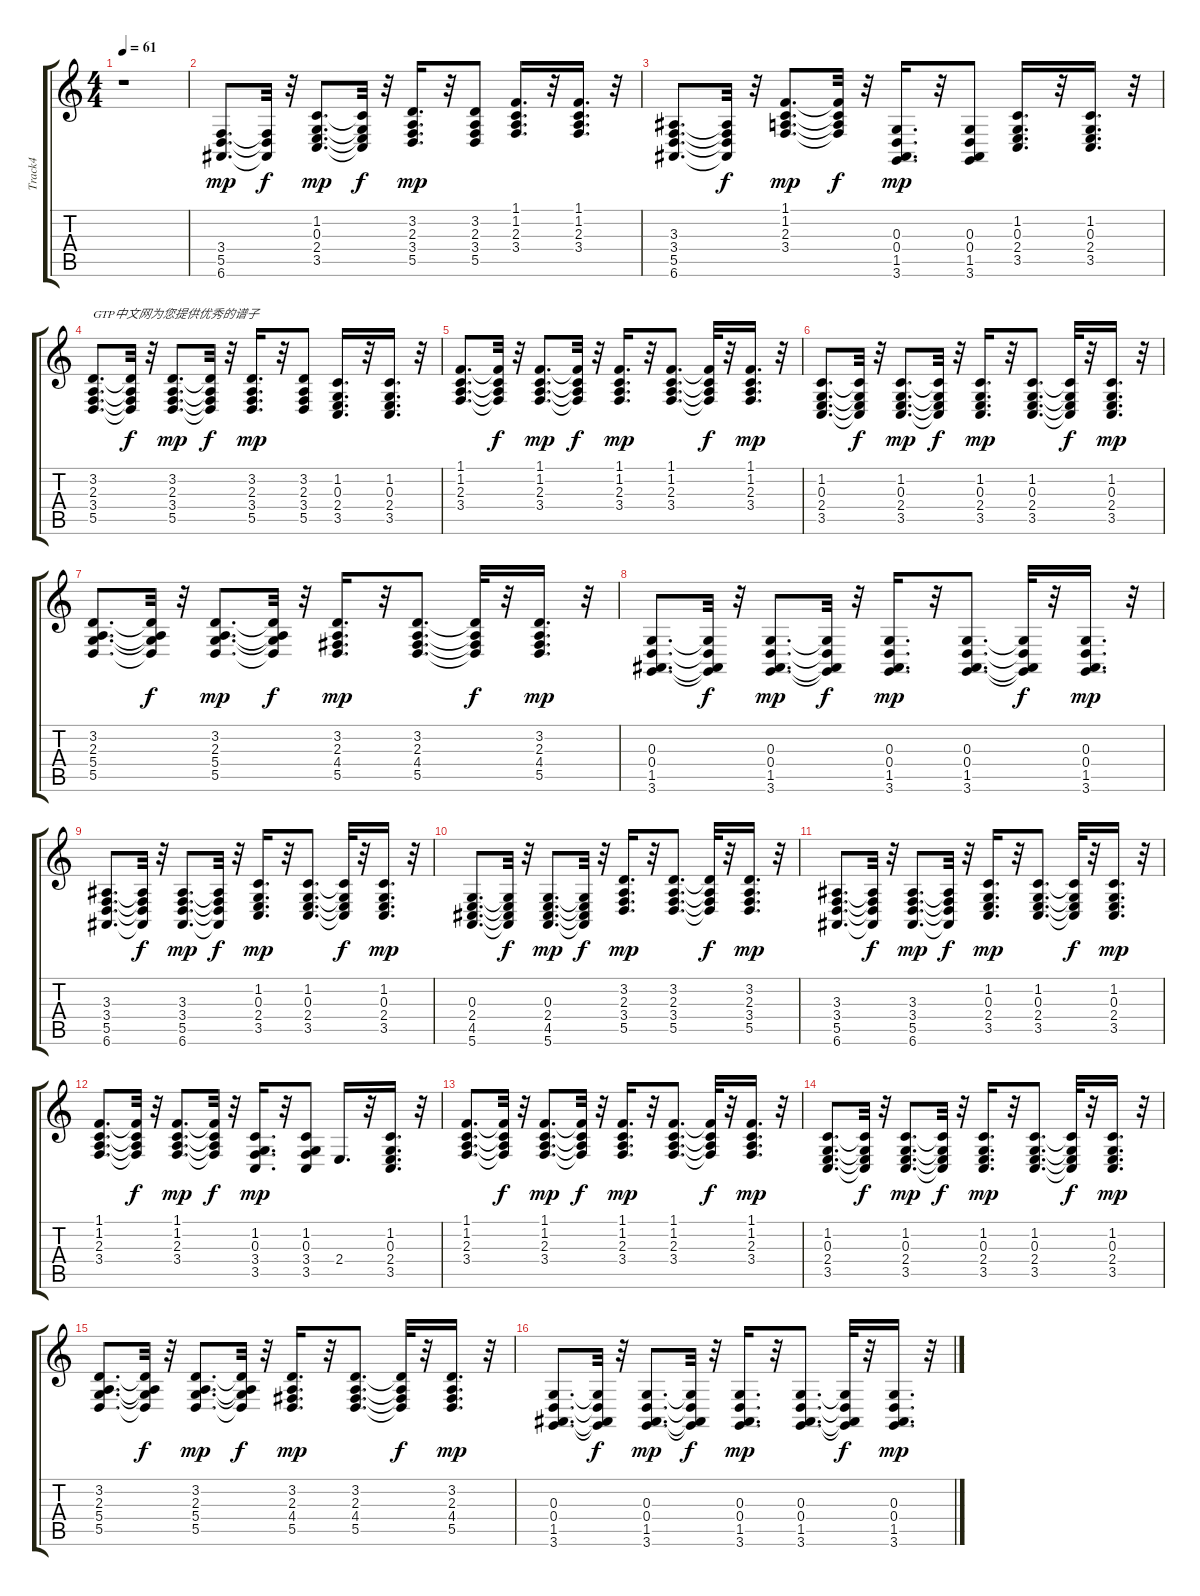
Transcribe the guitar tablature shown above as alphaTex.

\track ("Track4" "Track4") {instrument honkytonkpiano}
\staff {score tabs}
\tuning (E4 B3 G3 D3 A2 E2) {hide}
\ts (4 4)
\tempo 61
\clef g2
\ks c
r.1{dy mp instrument honkytonkpiano} |
(3.4 5.5 6.6).8{d} (3.4{t} 5.5{t} 6.6{t}).32{dy f} r.32 (1.2 0.3 2.4 3.5).8{d dy mp} (1.2{t} 0.3{t} 2.4{t} 3.5{t}).32{dy f} r.32 (3.2 2.3 3.4 5.5).16{d dy mp} r.32 (3.2 2.3 3.4 5.5).8 (1.1 1.2 2.3 3.4).16{d} r.32 (1.1 1.2 2.3 3.4).16{d} r.32 |
(3.3 3.4 5.5 6.6).8{d} (3.3{t} 3.4{t} 5.5{t} 6.6{t}).32{dy f} r.32 (1.1 1.2 2.3 3.4).8{d dy mp} (1.1{t} 1.2{t} 2.3{t} 3.4{t}).32{dy f} r.32 (0.3 0.4 1.5 3.6).16{d dy mp} r.32 (0.3 0.4 1.5 3.6).8 (1.2 0.3 2.4 3.5).16{d} r.32 (1.2 0.3 2.4 3.5).16{d} r.32 |
(3.2 2.3 3.4 5.5).8{d txt "GTP中文网为您提供优秀的谱子"} (3.2{t} 2.3{t} 3.4{t} 5.5{t}).32{dy f} r.32 (3.2 2.3 3.4 5.5).8{d dy mp} (3.2{t} 2.3{t} 3.4{t} 5.5{t}).32{dy f} r.32 (3.2 2.3 3.4 5.5).16{d dy mp} r.32 (3.2 2.3 3.4 5.5).8 (1.2 0.3 2.4 3.5).16{d} r.32 (1.2 0.3 2.4 3.5).16{d} r.32 |
(1.1 1.2 2.3 3.4).8{d} (1.1{t} 1.2{t} 2.3{t} 3.4{t}).32{dy f} r.32 (1.1 1.2 2.3 3.4).8{d dy mp} (1.1{t} 1.2{t} 2.3{t} 3.4{t}).32{dy f} r.32 (1.1 1.2 2.3 3.4).16{d dy mp} r.32 (1.1 1.2 2.3 3.4).8{d} (1.1{t} 1.2{t} 2.3{t} 3.4{t}).32{dy f} r.32 (1.1 1.2 2.3 3.4).16{d dy mp} r.32 |
(1.2 0.3 2.4 3.5).8{d} (1.2{t} 0.3{t} 2.4{t} 3.5{t}).32{dy f} r.32 (1.2 0.3 2.4 3.5).8{d dy mp} (1.2{t} 0.3{t} 2.4{t} 3.5{t}).32{dy f} r.32 (1.2 0.3 2.4 3.5).16{d dy mp} r.32 (1.2 0.3 2.4 3.5).8{d} (1.2{t} 0.3{t} 2.4{t} 3.5{t}).32{dy f} r.32 (1.2 0.3 2.4 3.5).16{d dy mp} r.32 |
(3.2 2.3 5.4 5.5).8{d} (3.2{t} 2.3{t} 5.4{t} 5.5{t}).32{dy f} r.32 (3.2 2.3 5.4 5.5).8{d dy mp} (3.2{t} 2.3{t} 5.4{t} 5.5{t}).32{dy f} r.32 (3.2 2.3 4.4 5.5).16{d dy mp} r.32 (3.2 2.3 4.4 5.5).8{d} (3.2{t} 2.3{t} 4.4{t} 5.5{t}).32{dy f} r.32 (3.2 2.3 4.4 5.5).16{d dy mp} r.32 |
(0.3 0.4 1.5 3.6).8{d} (0.3{t} 0.4{t} 1.5{t} 3.6{t}).32{dy f} r.32 (0.3 0.4 1.5 3.6).8{d dy mp} (0.3{t} 0.4{t} 1.5{t} 3.6{t}).32{dy f} r.32 (0.3 0.4 1.5 3.6).16{d dy mp} r.32 (0.3 0.4 1.5 3.6).8{d} (0.3{t} 0.4{t} 1.5{t} 3.6{t}).32{dy f} r.32 (0.3 0.4 1.5 3.6).16{d dy mp} r.32 |
(3.3 3.4 5.5 6.6).8{d} (3.3{t} 3.4{t} 5.5{t} 6.6{t}).32{dy f} r.32 (3.3 3.4 5.5 6.6).8{d dy mp} (3.3{t} 3.4{t} 5.5{t} 6.6{t}).32{dy f} r.32 (1.2 0.3 2.4 3.5).16{d dy mp} r.32 (1.2 0.3 2.4 3.5).8{d} (1.2{t} 0.3{t} 2.4{t} 3.5{t}).32{dy f} r.32 (1.2 0.3 2.4 3.5).16{d dy mp} r.32 |
(0.3 2.4 4.5 5.6).8{d} (0.3{t} 2.4{t} 4.5{t} 5.6{t}).32{dy f} r.32 (0.3 2.4 4.5 5.6).8{d dy mp} (0.3{t} 2.4{t} 4.5{t} 5.6{t}).32{dy f} r.32 (3.2 2.3 3.4 5.5).16{d dy mp} r.32 (3.2 2.3 3.4 5.5).8{d} (3.2{t} 2.3{t} 3.4{t} 5.5{t}).32{dy f} r.32 (3.2 2.3 3.4 5.5).16{d dy mp} r.32 |
(3.3 3.4 5.5 6.6).8{d} (3.3{t} 3.4{t} 5.5{t} 6.6{t}).32{dy f} r.32 (3.3 3.4 5.5 6.6).8{d dy mp} (3.3{t} 3.4{t} 5.5{t} 6.6{t}).32{dy f} r.32 (1.2 0.3 2.4 3.5).16{d dy mp} r.32 (1.2 0.3 2.4 3.5).8{d} (1.2{t} 0.3{t} 2.4{t} 3.5{t}).32{dy f} r.32 (1.2 0.3 2.4 3.5).16{d dy mp} r.32 |
(1.1 1.2 2.3 3.4).8{d} (1.1{t} 1.2{t} 2.3{t} 3.4{t}).32{dy f} r.32 (1.1 1.2 2.3 3.4).8{d dy mp} (1.1{t} 1.2{t} 2.3{t} 3.4{t}).32{dy f} r.32 (1.2 0.3 3.4 3.5).16{d dy mp} r.32 (1.2 0.3 3.4 3.5).8 2.4.16{d} r.32 (1.2 0.3 2.4 3.5).16{d} r.32 |
(1.1 1.2 2.3 3.4).8{d} (1.1{t} 1.2{t} 2.3{t} 3.4{t}).32{dy f} r.32 (1.1 1.2 2.3 3.4).8{d dy mp} (1.1{t} 1.2{t} 2.3{t} 3.4{t}).32{dy f} r.32 (1.1 1.2 2.3 3.4).16{d dy mp} r.32 (1.1 1.2 2.3 3.4).8{d} (1.1{t} 1.2{t} 2.3{t} 3.4{t}).32{dy f} r.32 (1.1 1.2 2.3 3.4).16{d dy mp} r.32 |
(1.2 0.3 2.4 3.5).8{d} (1.2{t} 0.3{t} 2.4{t} 3.5{t}).32{dy f} r.32 (1.2 0.3 2.4 3.5).8{d dy mp} (1.2{t} 0.3{t} 2.4{t} 3.5{t}).32{dy f} r.32 (1.2 0.3 2.4 3.5).16{d dy mp} r.32 (1.2 0.3 2.4 3.5).8{d} (1.2{t} 0.3{t} 2.4{t} 3.5{t}).32{dy f} r.32 (1.2 0.3 2.4 3.5).16{d dy mp} r.32 |
(3.2 2.3 5.4 5.5).8{d} (3.2{t} 2.3{t} 5.4{t} 5.5{t}).32{dy f} r.32 (3.2 2.3 5.4 5.5).8{d dy mp} (3.2{t} 2.3{t} 5.4{t} 5.5{t}).32{dy f} r.32 (3.2 2.3 4.4 5.5).16{d dy mp} r.32 (3.2 2.3 4.4 5.5).8{d} (3.2{t} 2.3{t} 4.4{t} 5.5{t}).32{dy f} r.32 (3.2 2.3 4.4 5.5).16{d dy mp} r.32 |
(0.3 0.4 1.5 3.6).8{d} (0.3{t} 0.4{t} 1.5{t} 3.6{t}).32{dy f} r.32 (0.3 0.4 1.5 3.6).8{d dy mp} (0.3{t} 0.4{t} 1.5{t} 3.6{t}).32{dy f} r.32 (0.3 0.4 1.5 3.6).16{d dy mp} r.32 (0.3 0.4 1.5 3.6).8{d} (0.3{t} 0.4{t} 1.5{t} 3.6{t}).32{dy f} r.32 (0.3 0.4 1.5 3.6).16{d dy mp} r.32
